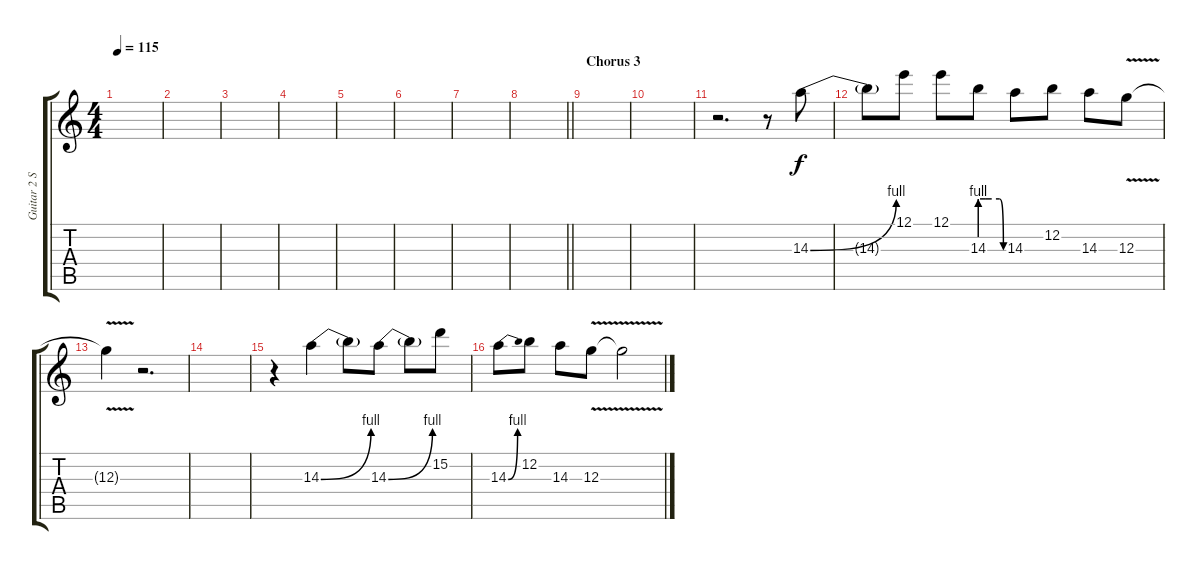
\track ("Guitar 2 Std Tune" "Guitar 2 S") {instrument overdrivenguitar}
\staff {score tabs}
\tuning (E4 B3 G3 D3 A2 E2) {hide}
\ts (4 4)
\tempo 115
\clef g2
\ks c
|
|
|
|
|
|
|
\barLineRight lightlight
|
\section ("" "Chorus 3")
|
|
r.2{d} r.8 14.3{be (bend 0 0 60 4)}.8 |
14.3{t}.8 12.1.8 12.1.8 14.3{be (custom 0 4 15 4 30 4 50 4 60 0)}.8 14.3.8 12.2.8 14.3.8 12.3{v}.8 |
12.3{t}.4 r.2{d} |
|
r.4 14.3{be (bend 0 0 60 4)}.4 14.3{t}.8 14.3{be (bend 0 0 60 4)}.8 14.3{t}.8 15.2.8 |
14.3{be (bend 0 0 60 4)}.8 12.2.8 14.3.8 12.3{v}.8 12.3{t}.2
